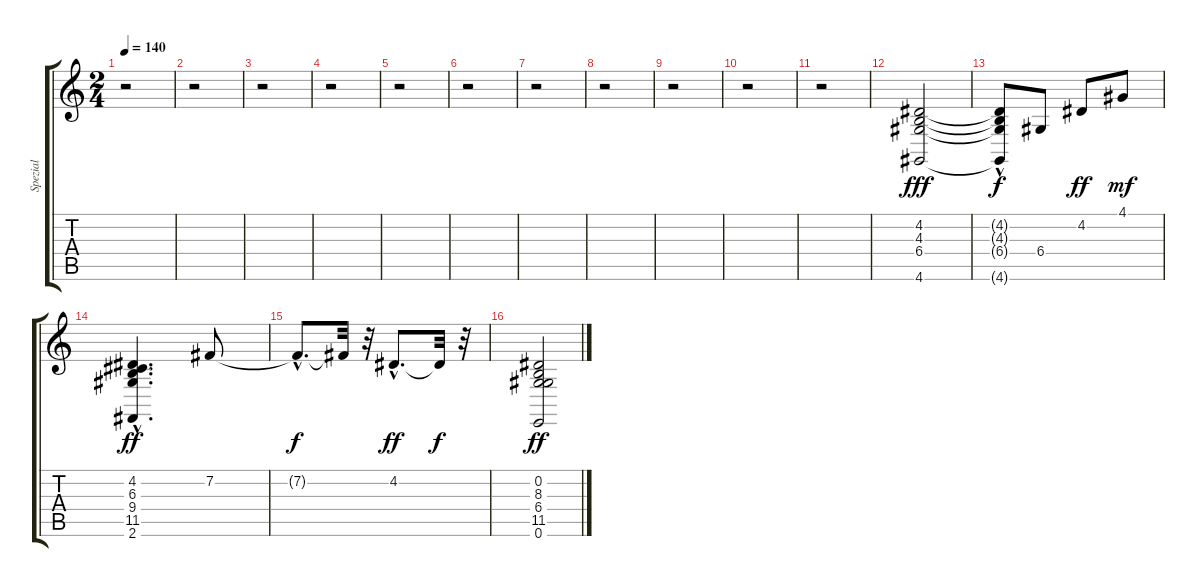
\track ("Spezial" "Spezial") {instrument acousticgrandpiano}
\staff {score tabs}
\tuning (E4 B3 G3 D3 A2 E2) {hide}
\ts (2 4)
\tempo 140
\clef g2
\ks c
r.2{dy fff instrument acousticgrandpiano} |
r.2 |
r.2 |
r.2 |
r.2 |
r.2 |
r.2 |
r.2 |
r.2 |
r.2 |
r.2 |
(4.2 4.3 6.4 4.6).2 |
(4.2{t} 4.3{hac t} 6.4{t} 4.6{hac t}).8{dy f} 6.4.8 4.2.8{dy ff} 4.1.8{dy mf} |
(4.2{hac} 6.3{hac} 9.4{hac} 11.5{hac} 2.6).4{d dy ff} 7.2.8 |
7.2{hac t}.8{d dy f} 7.2{t}.32 r.32 4.2{hac}.8{d dy ff} 4.2{t}.32{dy f} r.32 |
(0.2 8.3 6.4 11.5 0.6).2{dy ff}
